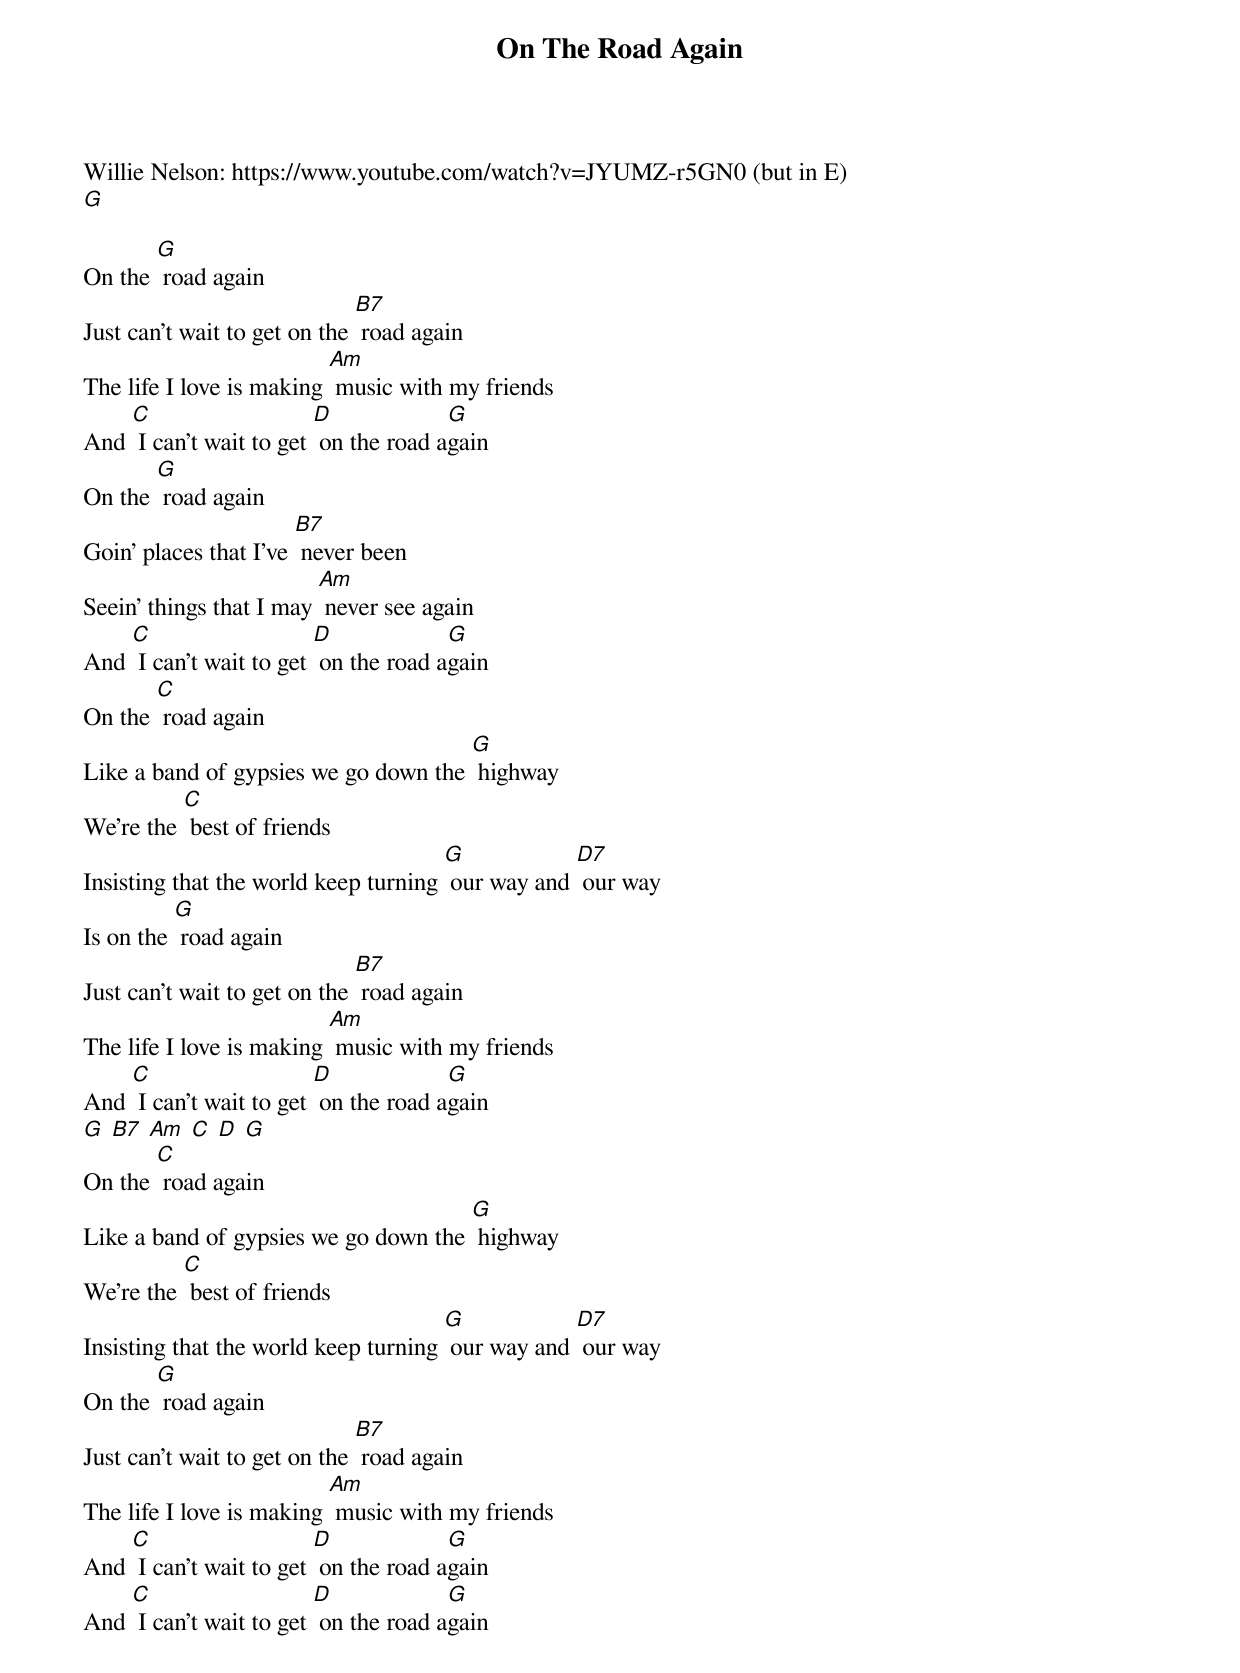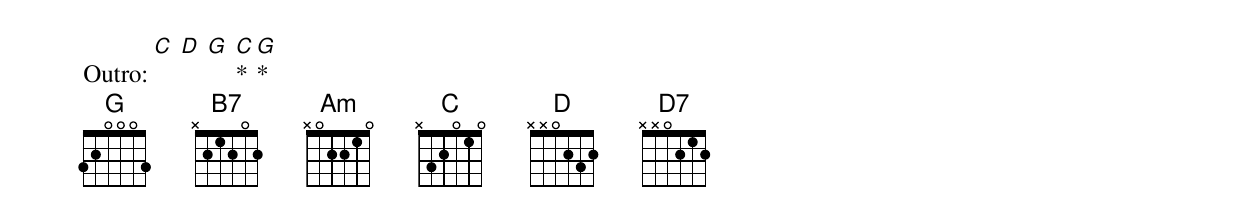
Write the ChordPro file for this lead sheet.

{t: On The Road Again }
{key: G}
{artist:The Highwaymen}
Willie Nelson: https://www.youtube.com/watch?v=JYUMZ-r5GN0 (but in E)
{c: }
[G]

On the [G] road again
Just can't wait to get on the [B7] road again
The life I love is making [Am] music with my friends
And [C] I can't wait to get [D] on the road a[G]gain
{c: }
On the [G] road again
Goin' places that I've [B7] never been
Seein' things that I may [Am] never see again
And [C] I can't wait to get [D] on the road a[G]gain
{c: }
On the [C] road again
Like a band of gypsies we go down the [G] highway
We're the [C] best of friends
Insisting that the world keep turning [G] our way and [D7] our way
{c: }
Is on the [G] road again
Just can't wait to get on the [B7] road again
The life I love is making [Am] music with my friends
And [C] I can't wait to get [D] on the road a[G]gain
{c: }
[G] [B7] [Am] [C] [D] [G]
{c: }
On the [C] road again
Like a band of gypsies we go down the [G] highway
We're the [C] best of friends
Insisting that the world keep turning [G] our way and [D7] our way
{c: }
On the [G] road again
Just can't wait to get on the [B7] road again
The life I love is making [Am] music with my friends
And [C] I can't wait to get [D] on the road a[G]gain
And [C] I can't wait to get [D] on the road a[G]gain
{c: }
Outro: [C] [D] [G] [C]* [G]*
